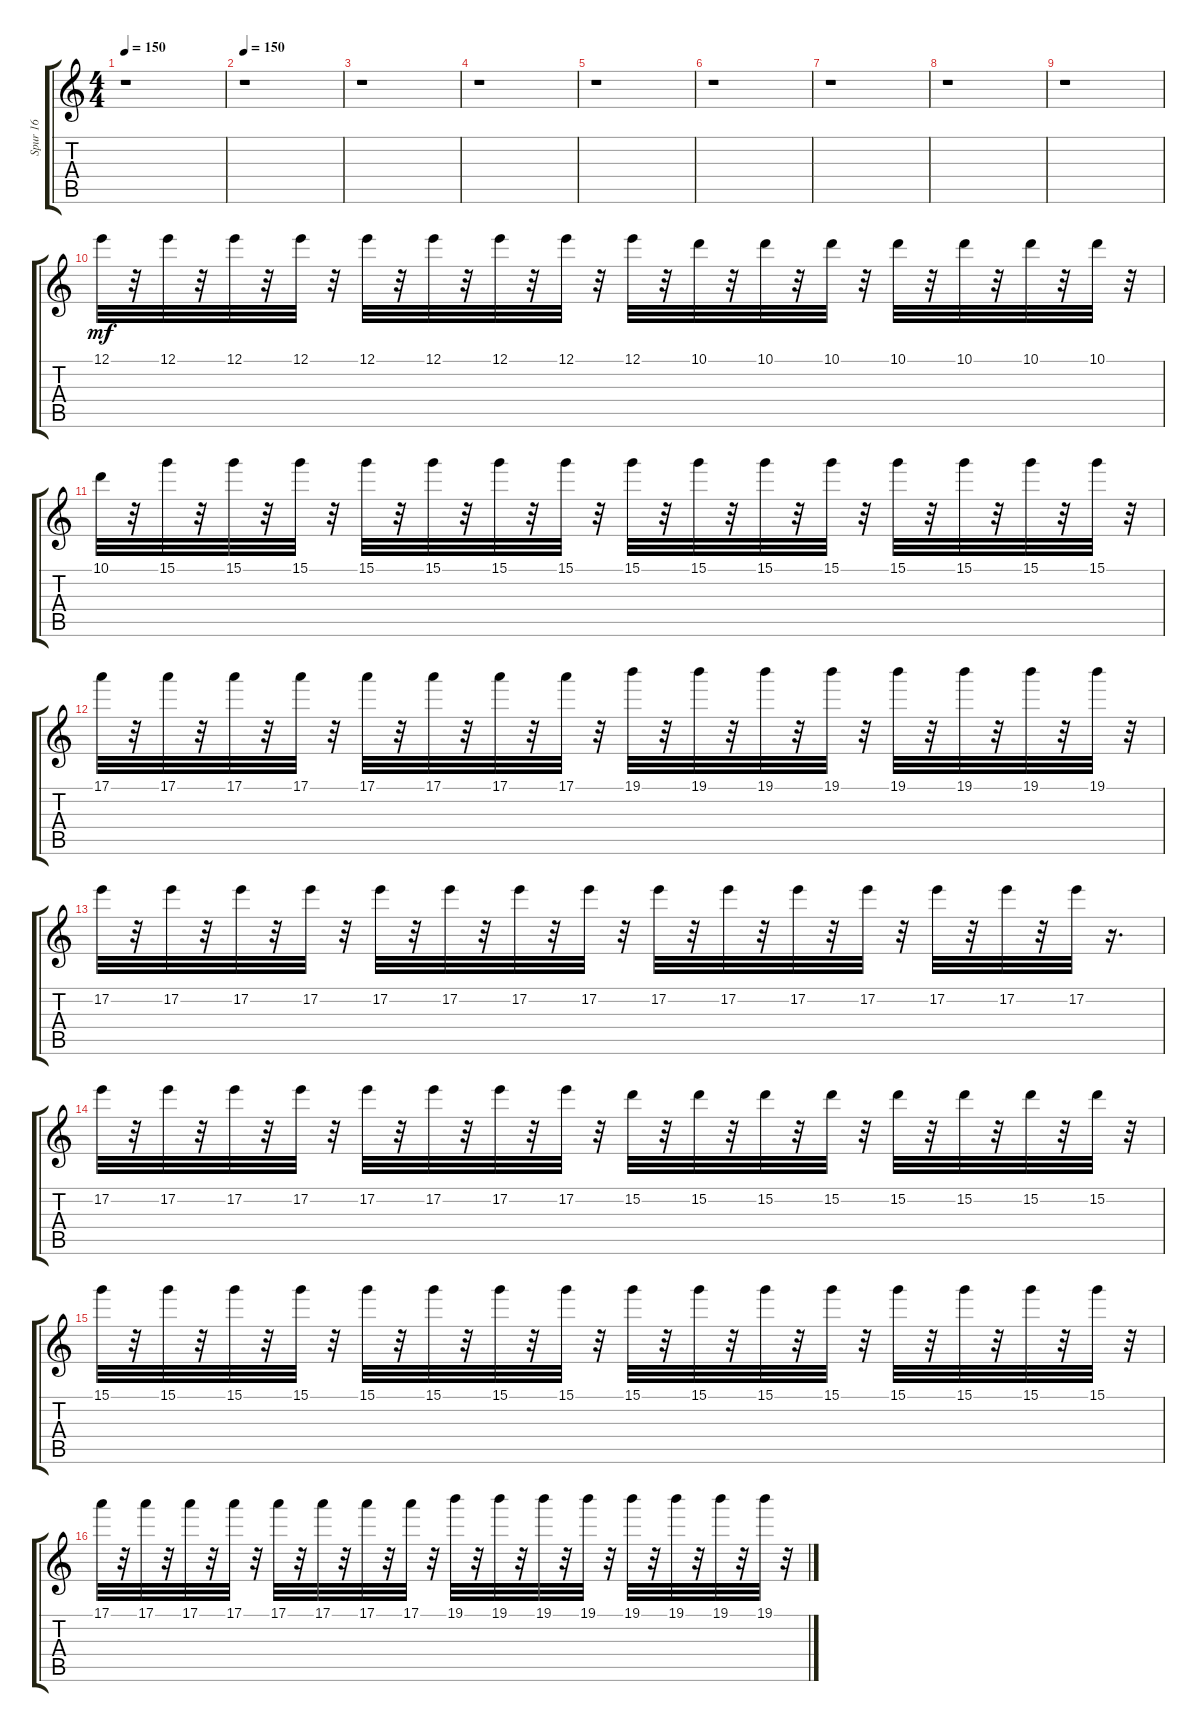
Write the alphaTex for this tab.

\track ("Spur 16" "Spur 16") {instrument overdrivenguitar}
\staff {score tabs}
\tuning (E4 B3 G3 D3 A2 E2) {hide}
\ts (4 4)
\tempo 150
\clef g2
\ks c
r.1{dy mf instrument overdrivenguitar} |
\tempo 150
r.1 |
r.1 |
r.1 |
r.1 |
r.1 |
r.1 |
r.1 |
r.1 |
12.1.32 r.32 12.1.32 r.32 12.1.32 r.32 12.1.32 r.32 12.1.32 r.32 12.1.32 r.32 12.1.32 r.32 12.1.32 r.32 12.1.32 r.32 10.1.32 r.32 10.1.32 r.32 10.1.32 r.32 10.1.32 r.32 10.1.32 r.32 10.1.32 r.32 10.1.32 r.32 |
10.1.32 r.32 15.1.32 r.32 15.1.32 r.32 15.1.32 r.32 15.1.32 r.32 15.1.32 r.32 15.1.32 r.32 15.1.32 r.32 15.1.32 r.32 15.1.32 r.32 15.1.32 r.32 15.1.32 r.32 15.1.32 r.32 15.1.32 r.32 15.1.32 r.32 15.1.32 r.32 |
17.1.32 r.32 17.1.32 r.32 17.1.32 r.32 17.1.32 r.32 17.1.32 r.32 17.1.32 r.32 17.1.32 r.32 17.1.32 r.32 19.1.32 r.32 19.1.32 r.32 19.1.32 r.32 19.1.32 r.32 19.1.32 r.32 19.1.32 r.32 19.1.32 r.32 19.1.32 r.32 |
17.2.32 r.32 17.2.32 r.32 17.2.32 r.32 17.2.32 r.32 17.2.32 r.32 17.2.32 r.32 17.2.32 r.32 17.2.32 r.32 17.2.32 r.32 17.2.32 r.32 17.2.32 r.32 17.2.32 r.32 17.2.32 r.32 17.2.32 r.32 17.2.32 r.16{d} |
17.2.32 r.32 17.2.32 r.32 17.2.32 r.32 17.2.32 r.32 17.2.32 r.32 17.2.32 r.32 17.2.32 r.32 17.2.32 r.32 15.2.32 r.32 15.2.32 r.32 15.2.32 r.32 15.2.32 r.32 15.2.32 r.32 15.2.32 r.32 15.2.32 r.32 15.2.32 r.32 |
15.1.32 r.32 15.1.32 r.32 15.1.32 r.32 15.1.32 r.32 15.1.32 r.32 15.1.32 r.32 15.1.32 r.32 15.1.32 r.32 15.1.32 r.32 15.1.32 r.32 15.1.32 r.32 15.1.32 r.32 15.1.32 r.32 15.1.32 r.32 15.1.32 r.32 15.1.32 r.32 |
17.1.32 r.32 17.1.32 r.32 17.1.32 r.32 17.1.32 r.32 17.1.32 r.32 17.1.32 r.32 17.1.32 r.32 17.1.32 r.32 19.1.32 r.32 19.1.32 r.32 19.1.32 r.32 19.1.32 r.32 19.1.32 r.32 19.1.32 r.32 19.1.32 r.32 19.1.32 r.32
